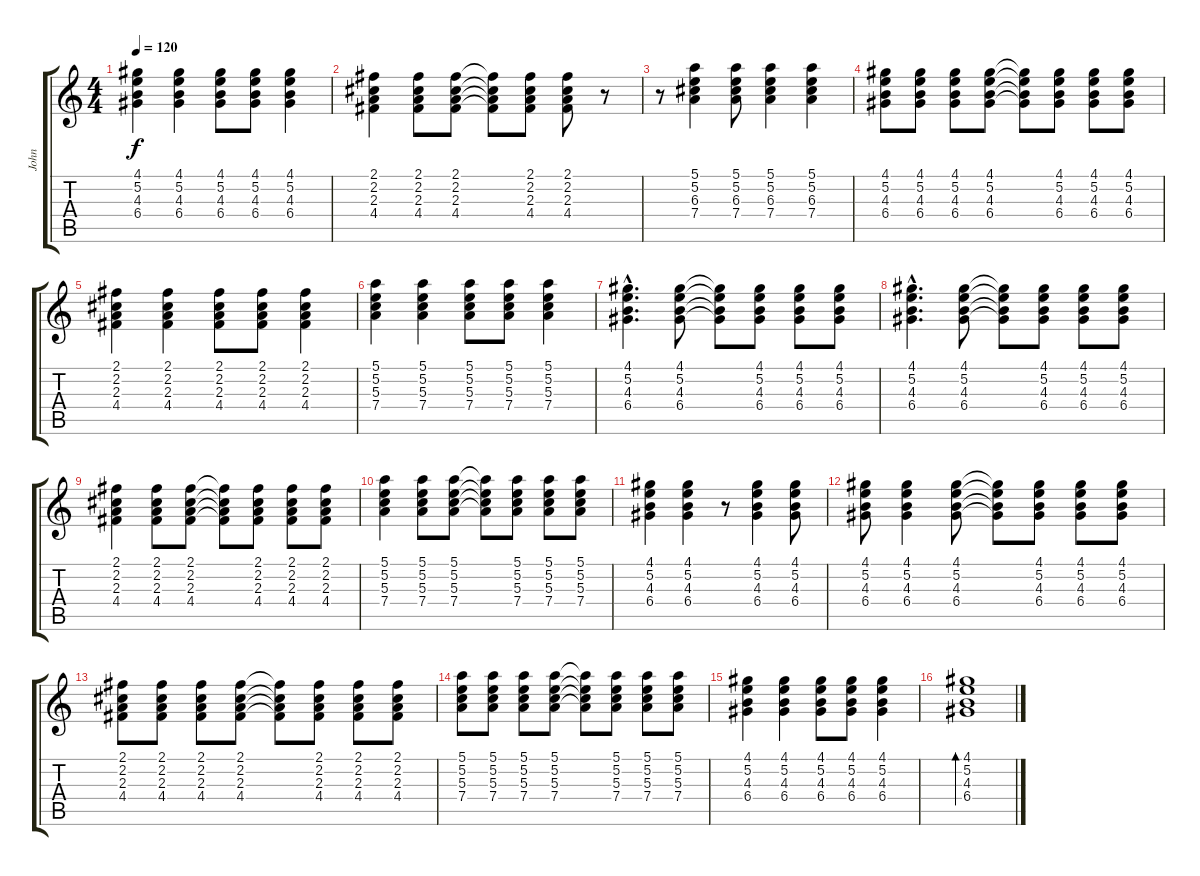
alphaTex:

\track ("John" "John") {instrument acousticguitarsteel}
\staff {score tabs}
\tuning (E4 B3 G3 D3 A2 E2) {hide}
\ts (4 4)
\tempo 120
\clef g2
\ks c
(4.1 5.2 4.3 6.4).4{dy f} (4.1 5.2 4.3 6.4).4 (4.1 5.2 4.3 6.4).8 (4.1 5.2 4.3 6.4).8 (4.1 5.2 4.3 6.4).4 |
(2.1 2.2 2.3 4.4).4 (2.1 2.2 2.3 4.4).8 (2.1 2.2 2.3 4.4).8 (2.1{t} 2.2{t} 2.3{t} 4.4{t}).8 (2.1 2.2 2.3 4.4).8 (2.1 2.2 2.3 4.4).8 r.8 |
r.8 (5.1 5.2 6.3 7.4).4 (5.1 5.2 6.3 7.4).8 (5.1 5.2 6.3 7.4).4 (5.1 5.2 6.3 7.4).4 |
(4.1 5.2 4.3 6.4).8 (4.1 5.2 4.3 6.4).8 (4.1 5.2 4.3 6.4).8 (4.1 5.2 4.3 6.4).8 (4.1{t} 5.2{t} 4.3{t} 6.4{t}).8 (4.1 5.2 4.3 6.4).8 (4.1 5.2 4.3 6.4).8 (4.1 5.2 4.3 6.4).8 |
(2.1 2.2 2.3 4.4).4 (2.1 2.2 2.3 4.4).4 (2.1 2.2 2.3 4.4).8 (2.1 2.2 2.3 4.4).8 (2.1 2.2 2.3 4.4).4 |
(5.1 5.2 5.3 7.4).4 (5.1 5.2 5.3 7.4).4 (5.1 5.2 5.3 7.4).8 (5.1 5.2 5.3 7.4).8 (5.1 5.2 5.3 7.4).4 |
(4.1{hac} 5.2{hac} 4.3{hac} 6.4{hac}).4{d} (4.1 5.2 4.3 6.4).8 (4.1{t} 5.2{t} 4.3{t} 6.4{t}).8 (4.1 5.2 4.3 6.4).8 (4.1 5.2 4.3 6.4).8 (4.1 5.2 4.3 6.4).8 |
(4.1{hac} 5.2{hac} 4.3{hac} 6.4{hac}).4{d} (4.1 5.2 4.3 6.4).8 (4.1{t} 5.2{t} 4.3{t} 6.4{t}).8 (4.1 5.2 4.3 6.4).8 (4.1 5.2 4.3 6.4).8 (4.1 5.2 4.3 6.4).8 |
(2.1 2.2 2.3 4.4).4 (2.1 2.2 2.3 4.4).8 (2.1 2.2 2.3 4.4).8 (2.1{t} 2.2{t} 2.3{t} 4.4{t}).8 (2.1 2.2 2.3 4.4).8 (2.1 2.2 2.3 4.4).8 (2.1 2.2 2.3 4.4).8 |
(5.1 5.2 5.3 7.4).4 (5.1 5.2 5.3 7.4).8 (5.1 5.2 5.3 7.4).8 (5.1{t} 5.2{t} 5.3{t} 7.4{t}).8 (5.1 5.2 5.3 7.4).8 (5.1 5.2 5.3 7.4).8 (5.1 5.2 5.3 7.4).8 |
(4.1 5.2 4.3 6.4).4 (4.1 5.2 4.3 6.4).4 r.8 (4.1 5.2 4.3 6.4).4 (4.1 5.2 4.3 6.4).8 |
(4.1 5.2 4.3 6.4).8 (4.1 5.2 4.3 6.4).4 (4.1 5.2 4.3 6.4).8 (4.1{t} 5.2{t} 4.3{t} 6.4{t}).8 (4.1 5.2 4.3 6.4).8 (4.1 5.2 4.3 6.4).8 (4.1 5.2 4.3 6.4).8 |
(2.1 2.2 2.3 4.4).8 (2.1 2.2 2.3 4.4).8 (2.1 2.2 2.3 4.4).8 (2.1 2.2 2.3 4.4).8 (2.1{t} 2.2{t} 2.3{t} 4.4{t}).8 (2.1 2.2 2.3 4.4).8 (2.1 2.2 2.3 4.4).8 (2.1 2.2 2.3 4.4).8 |
(5.1 5.2 5.3 7.4).8 (5.1 5.2 5.3 7.4).8 (5.1 5.2 5.3 7.4).8 (5.1 5.2 5.3 7.4).8 (5.1{t} 5.2{t} 5.3{t} 7.4{t}).8 (5.1 5.2 5.3 7.4).8 (5.1 5.2 5.3 7.4).8 (5.1 5.2 5.3 7.4).8 |
(4.1 5.2 4.3 6.4).4 (4.1 5.2 4.3 6.4).4 (4.1 5.2 4.3 6.4).8 (4.1 5.2 4.3 6.4).8 (4.1 5.2 4.3 6.4).4 |
(4.1 5.2 4.3 6.4).1{bd 120}
